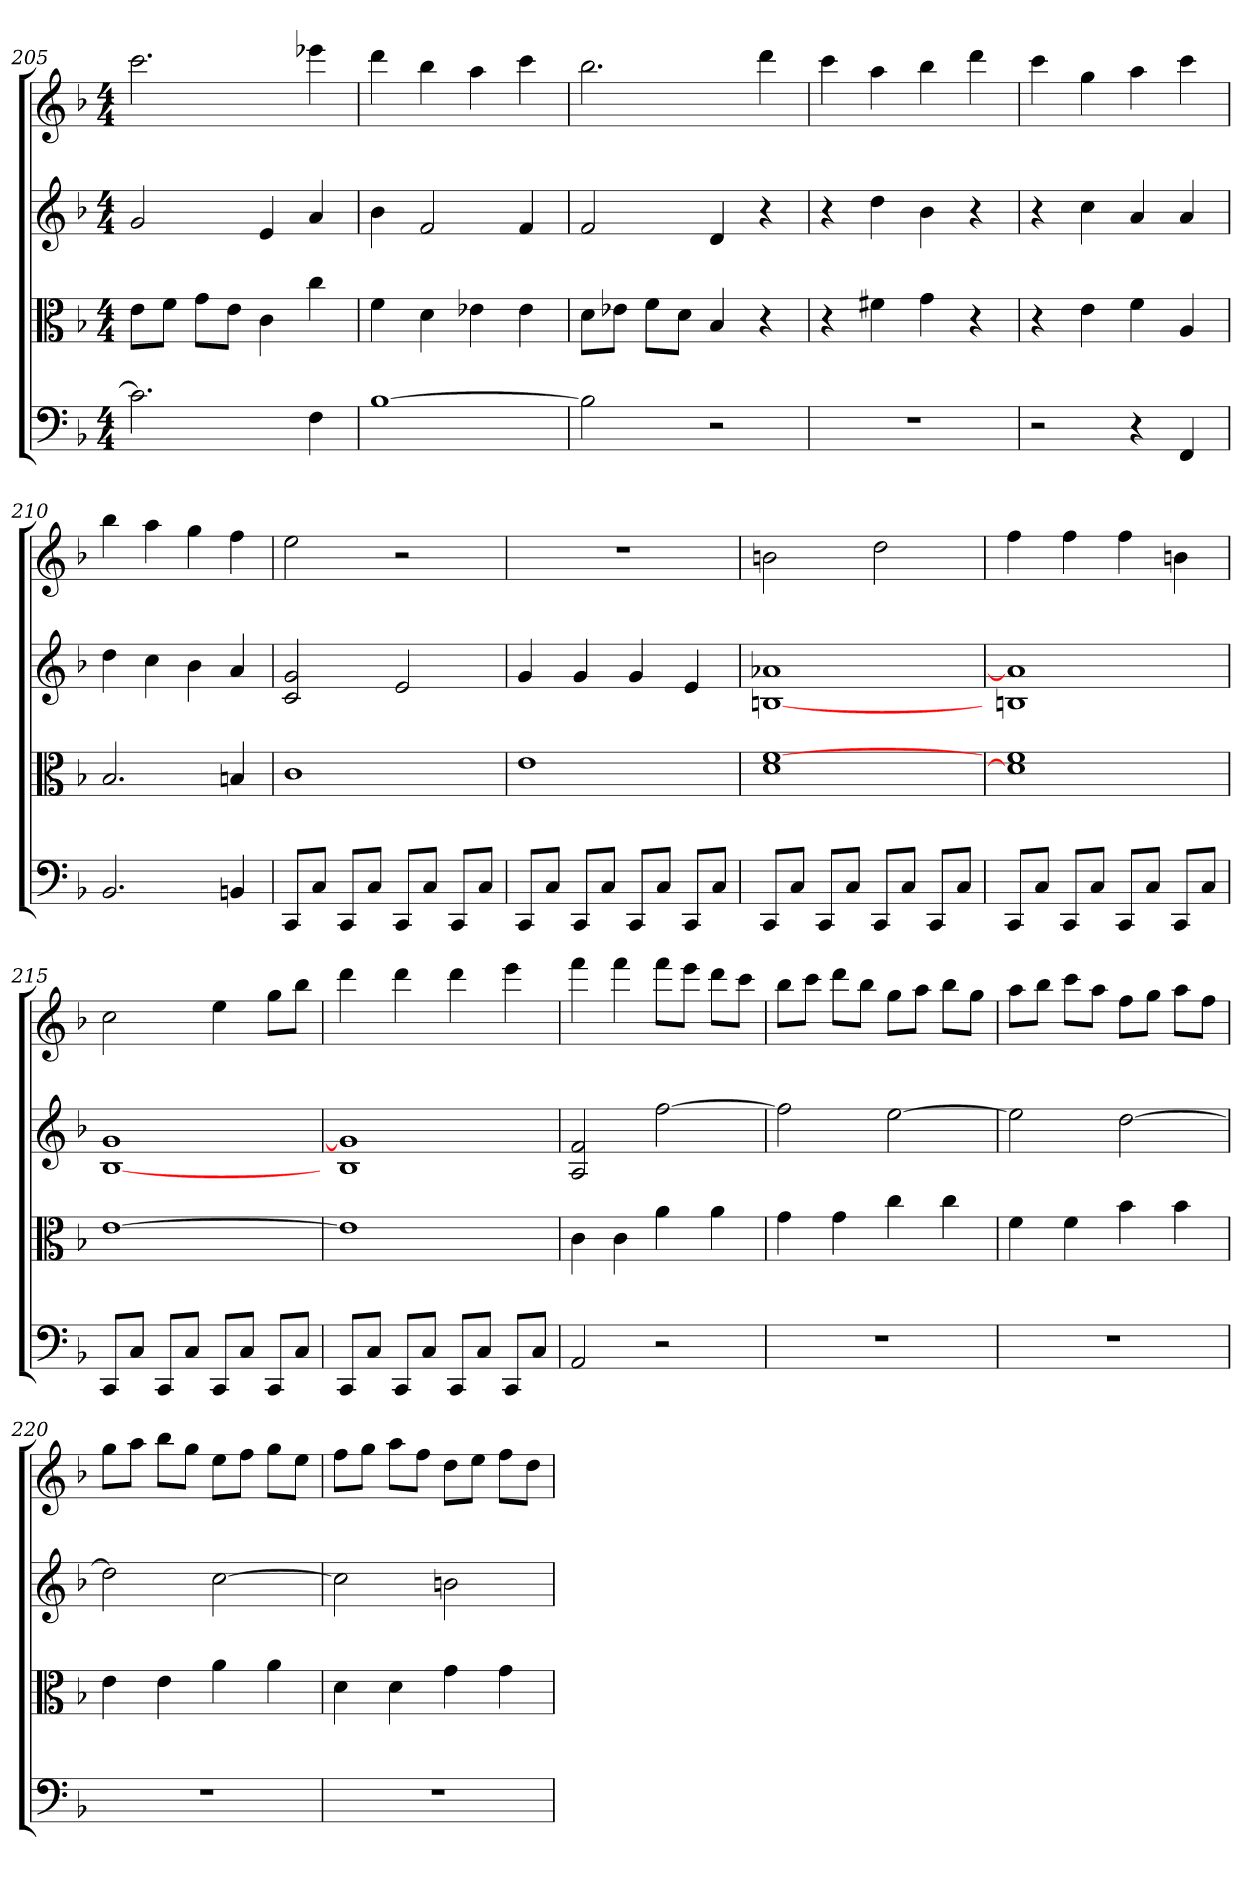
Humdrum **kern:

**kern	**kern	**kern	**kern
*part4	*part3	*part2	*part1
*staff4	*staff3	*staff2	*staff1
*clefF4	*clefC3	*	*
*k[b-]	*k[b-]	*k[b-]	*k[b-]
*F:	*F:	*F:	*F:
*M4/4	*M4/4	*M4/4	*M4/4
=205	=205	=205	=205
2.c]	8e\L	2g	2.ccc
.	8f\J	.	.
.	8g\L	.	.
.	8e\J	.	.
.	4c	4e	.
4F	4cc	4a	4eee-X
=206	=206	=206	=206
[1B-	4f	4b-	4ddd
.	4d	2f	4bb-
.	4e-X	.	4aa
.	4e-	4f	4ccc
=207	=207	=207	=207
2B-]	8d\L	2f	2.bb-
.	8e-X\J	.	.
.	8f\L	.	.
.	8d\J	.	.
2r	4B-	4d	.
.	4r	4r	4ddd
=208	=208	=208	=208
1r	4r	4r	4ccc
.	4f#X	4dd	4aa
.	4g	4b-	4bb-
.	4r	4r	4ddd
=209	=209	=209	=209
2r	4r	4r	4ccc
.	4e	4cc	4gg
4r	4f	4a	4aa
4FF	4A	4a	4ccc
=210	=210	=210	=210
2.BB-	2.B-	4dd	4bb-
.	.	4cc	4aa
.	.	4b-	4gg
4BBn	4Bn	4a	4ff
=211	=211	=211	=211
8CC/L	1c	2c 2g	2ee
8C/J	.	.	.
8CC/L	.	.	.
8C/J	.	.	.
8CC/L	.	2e	2r
8C/J	.	.	.
8CC/L	.	.	.
8C/J	.	.	.
=212	=212	=212	=212
8CC/L	1e	4g	1r
8C/J	.	.	.
8CC/L	.	4g	.
8C/J	.	.	.
8CC/L	.	4g	.
8C/J	.	.	.
8CC/L	.	4e	.
8C/J	.	.	.
=213	=213	=213	=213
8CC/L	1d [1f	[1Bn 1a-X	2bn
8C/J	.	.	.
8CC/L	.	.	.
8C/J	.	.	.
8CC/L	.	.	2dd
8C/J	.	.	.
8CC/L	.	.	.
8C/J	.	.	.
=214	=214	=214	=214
8CC/L	1d] 1f	1Bn 1a-]	4ff
8C/J	.	.	.
8CC/L	.	.	4ff
8C/J	.	.	.
8CC/L	.	.	4ff
8C/J	.	.	.
8CC/L	.	.	4bn
8C/J	.	.	.
=215	=215	=215	=215
8CC/L	[1e	[1B- 1g	2cc
8C/J	.	.	.
8CC/L	.	.	.
8C/J	.	.	.
8CC/L	.	.	4ee
8C/J	.	.	.
8CC/L	.	.	8ggL
8C/J	.	.	8bb-J
=216	=216	=216	=216
8CC/L	1e]	1B- 1g]	4ddd
8C/J	.	.	.
8CC/L	.	.	4ddd
8C/J	.	.	.
8CC/L	.	.	4ddd
8C/J	.	.	.
8CC/L	.	.	4eee
8C/J	.	.	.
=217	=217	=217	=217
2AA	4c	2A 2f	4fff
.	4c	.	4fff
2r	4a	[2ff	8fffL
.	.	.	8eeeJ
.	4a	.	8dddL
.	.	.	8cccJ
=218	=218	=218	=218
1r	4g	2ff]	8bb-L
.	.	.	8cccJ
.	4g	.	8dddL
.	.	.	8bb-J
.	4cc	[2ee	8ggL
.	.	.	8aaJ
.	4cc	.	8bb-L
.	.	.	8ggJ
=219	=219	=219	=219
1r	4f	2ee]	8aaL
.	.	.	8bb-J
.	4f	.	8cccL
.	.	.	8aaJ
.	4b-	[2dd	8ffL
.	.	.	8ggJ
.	4b-	.	8aaL
.	.	.	8ffJ
=220	=220	=220	=220
1r	4e	2dd]	8ggL
.	.	.	8aaJ
.	4e	.	8bb-L
.	.	.	8ggJ
.	4a	[2cc	8eeL
.	.	.	8ffJ
.	4a	.	8ggL
.	.	.	8eeJ
=221	=221	=221	=221
1r	4d	2cc]	8ffL
.	.	.	8ggJ
.	4d	.	8aaL
.	.	.	8ffJ
.	4g	2bn	8ddL
.	.	.	8eeJ
.	4g	.	8ffL
.	.	.	8ddJ
=	=	=	=
*-	*-	*-	*-
